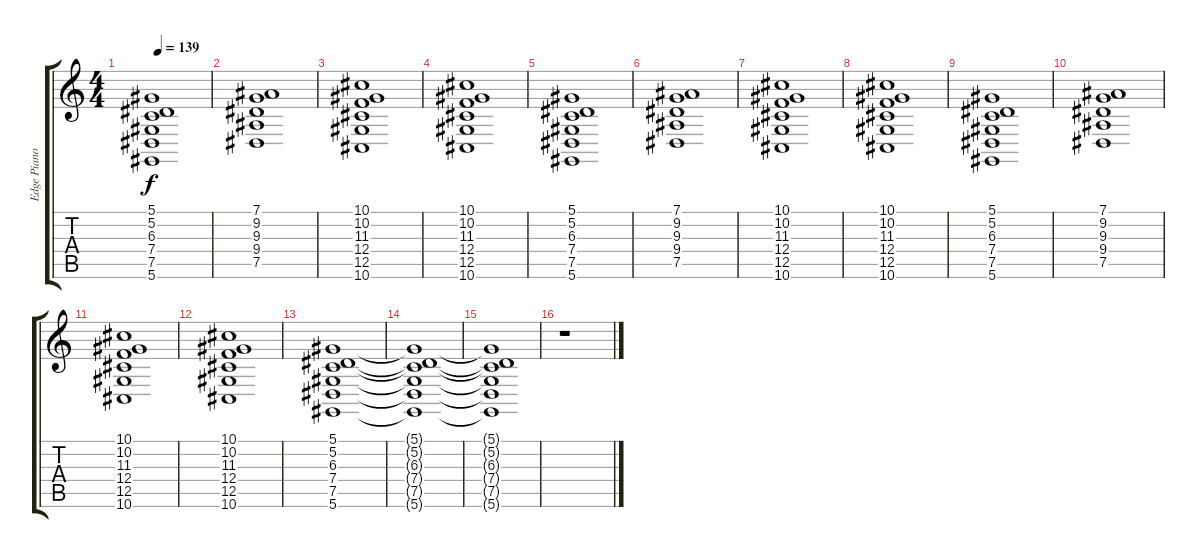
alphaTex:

\track ("Edge Piano Chord 4" "Edge Piano") {instrument electricgrandpiano}
\staff {score tabs}
\tuning (Eb4 Bb3 Gb3 Db3 Ab2 Eb2) {hide}
\ts (4 4)
\tempo 139
\clef g2
\ks c
(5.1 5.2 6.3 7.4 7.5 5.6).1{dy f} |
(7.1 9.2 9.3 9.4 7.5).1 |
(10.1 10.2 11.3 12.4 12.5 10.6).1 |
(10.1 10.2 11.3 12.4 12.5 10.6).1 |
(5.1 5.2 6.3 7.4 7.5 5.6).1 |
(7.1 9.2 9.3 9.4 7.5).1 |
(10.1 10.2 11.3 12.4 12.5 10.6).1 |
(10.1 10.2 11.3 12.4 12.5 10.6).1 |
(5.1 5.2 6.3 7.4 7.5 5.6).1 |
(7.1 9.2 9.3 9.4 7.5).1 |
(10.1 10.2 11.3 12.4 12.5 10.6).1 |
(10.1 10.2 11.3 12.4 12.5 10.6).1 |
(5.1 5.2 6.3 7.4 7.5 5.6).1 |
(5.1{t} 5.2{t} 6.3{t} 7.4{t} 7.5{t} 5.6{t}).1 |
(5.1{t} 5.2{t} 6.3{t} 7.4{t} 7.5{t} 5.6{t}).1 |
r.1
